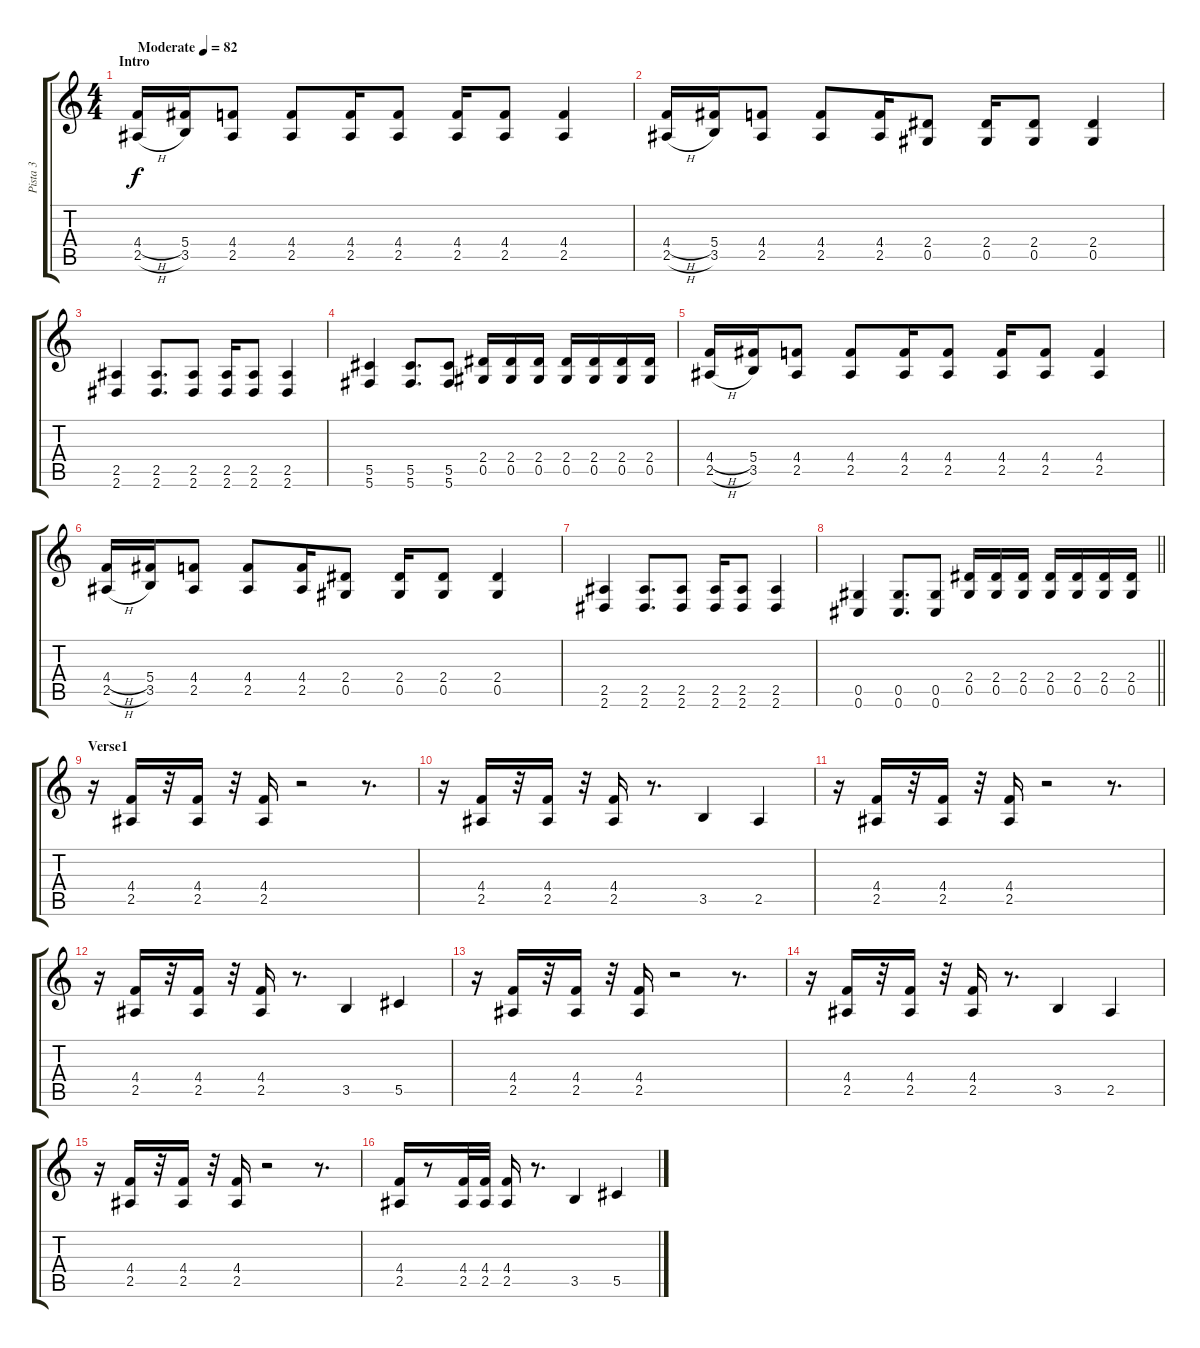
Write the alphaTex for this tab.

\track ("Pista 3" "Pista 3") {instrument distortionguitar}
\staff {score tabs}
\tuning (Eb4 Bb3 Gb3 Db3 Ab2 Db2) {hide}
\ts (4 4)
\section ("" "Intro")
\tempo (82 "Moderate")
\clef g2
\ks c
(4.4{h} 2.5{h}).16{dy f instrument distortionguitar} (5.4 3.5).16 (4.4 2.5).8 (4.4 2.5).8 (4.4 2.5).16 (4.4 2.5).8 (4.4 2.5).16 (4.4 2.5).8 (4.4 2.5).4 |
(4.4{h} 2.5{h}).16 (5.4 3.5).16 (4.4 2.5).8 (4.4 2.5).8 (4.4 2.5).16 (2.4 0.5).8 (2.4 0.5).16 (2.4 0.5).8 (2.4 0.5).4 |
(2.5 2.6).4 (2.5 2.6).8{d} (2.5 2.6).8 (2.5 2.6).16 (2.5 2.6).8 (2.5 2.6).4 |
(5.5 5.6).4 (5.5 5.6).8{d} (5.5 5.6).8 (2.4 0.5).16 (2.4 0.5).16 (2.4 0.5).16 (2.4 0.5).16 (2.4 0.5).16 (2.4 0.5).16 (2.4 0.5).16 |
(4.4{h} 2.5{h}).16 (5.4 3.5).16 (4.4 2.5).8 (4.4 2.5).8 (4.4 2.5).16 (4.4 2.5).8 (4.4 2.5).16 (4.4 2.5).8 (4.4 2.5).4 |
(4.4{h} 2.5{h}).16 (5.4 3.5).16 (4.4 2.5).8 (4.4 2.5).8 (4.4 2.5).16 (2.4 0.5).8 (2.4 0.5).16 (2.4 0.5).8 (2.4 0.5).4 |
(2.5 2.6).4 (2.5 2.6).8{d} (2.5 2.6).8 (2.5 2.6).16 (2.5 2.6).8 (2.5 2.6).4 |
\barLineRight lightlight
(0.5 0.6).4 (0.5 0.6).8{d} (0.5 0.6).8 (2.4 0.5).16 (2.4 0.5).16 (2.4 0.5).16 (2.4 0.5).16 (2.4 0.5).16 (2.4 0.5).16 (2.4 0.5).16 |
\section ("" "Verse1")
r.16 (4.4 2.5).16 r.32 (4.4 2.5).16 r.32 (4.4 2.5).16 r.2 r.8{d} |
r.16 (4.4 2.5).16 r.32 (4.4 2.5).16 r.32 (4.4 2.5).16 r.8{d} 3.5.4 2.5.4 |
r.16 (4.4 2.5).16 r.32 (4.4 2.5).16 r.32 (4.4 2.5).16 r.2 r.8{d} |
r.16 (4.4 2.5).16 r.32 (4.4 2.5).16 r.32 (4.4 2.5).16 r.8{d} 3.5.4 5.5.4 |
r.16 (4.4 2.5).16 r.32 (4.4 2.5).16 r.32 (4.4 2.5).16 r.2 r.8{d} |
r.16 (4.4 2.5).16 r.32 (4.4 2.5).16 r.32 (4.4 2.5).16 r.8{d} 3.5.4 2.5.4 |
r.16 (4.4 2.5).16 r.32 (4.4 2.5).16 r.32 (4.4 2.5).16 r.2 r.8{d} |
(4.4 2.5).16 r.8 (4.4 2.5).32 (4.4 2.5).32 (4.4 2.5).16 r.8{d} 3.5.4 5.5.4
